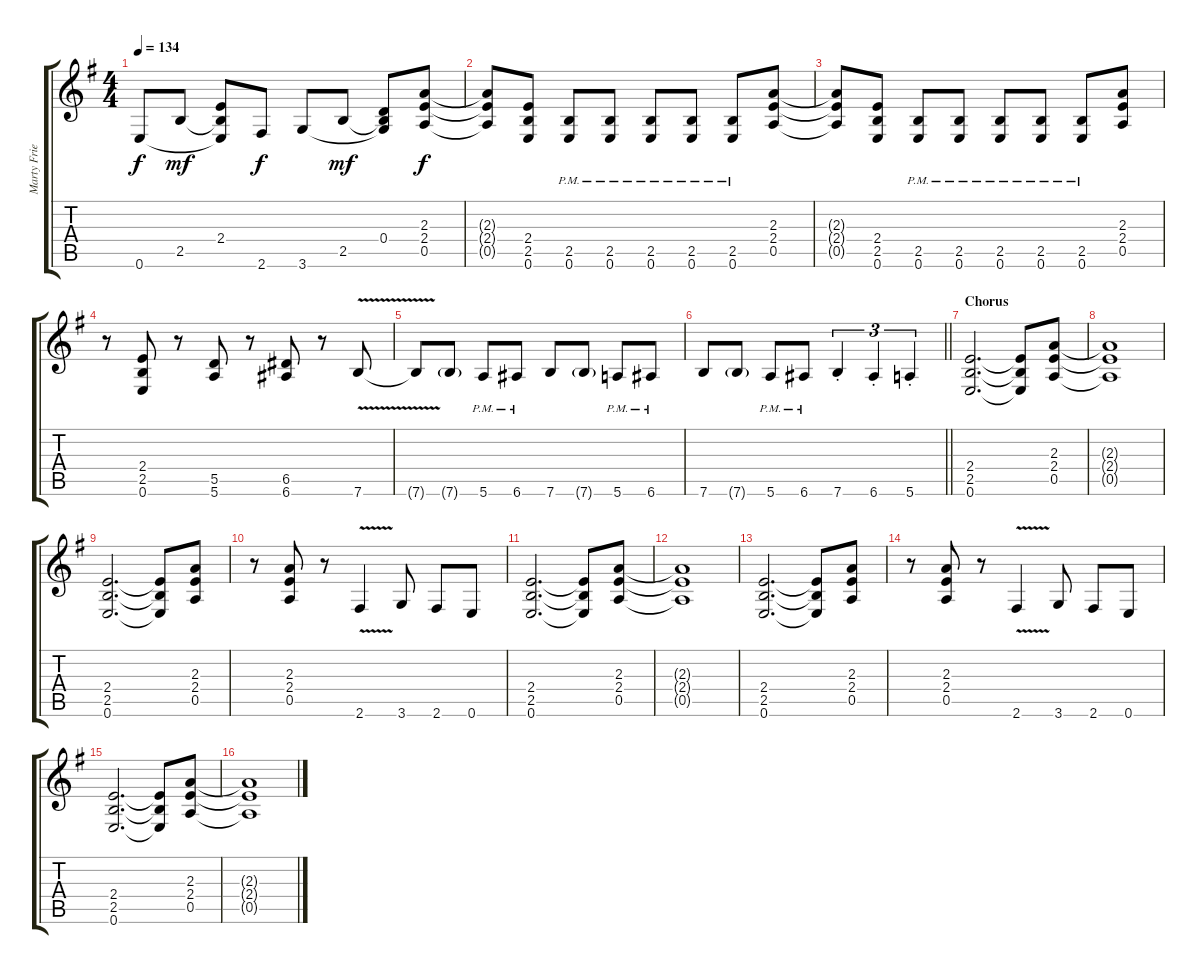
\track ("Marty Friedman" "Marty Frie") {instrument overdrivenguitar}
\staff {score tabs}
\tuning (E4 B3 G3 D3 A2 E2) {hide}
\ts (4 4)
\tempo 134
\clef g2
\ks eminor
0.6{t}.8{dy f} 2.5.8{dy mf} (2.4 2.5{t} 0.6{t}).8 2.6.8{dy f} 3.6.8 2.5.8{dy mf} (0.4 2.5{t} 3.6{t}).8 (2.3 2.4 0.5).8{dy f} |
(2.3{t} 2.4{t} 0.5{t}).8 (2.4 2.5 0.6).8 (2.5{pm} 0.6{pm}).8 (2.5{pm} 0.6{pm}).8 (2.5{pm} 0.6{pm}).8 (2.5{pm} 0.6{pm}).8 (2.5{pm} 0.6{pm}).8 (2.3 2.4 0.5).8 |
(2.3{t} 2.4{t} 0.5{t}).8 (2.4 2.5 0.6).8 (2.5{pm} 0.6{pm}).8 (2.5{pm} 0.6{pm}).8 (2.5{pm} 0.6{pm}).8 (2.5{pm} 0.6{pm}).8 (2.5{pm} 0.6{pm}).8 (2.3 2.4 0.5).8 |
r.8 (2.4 2.5 0.6).8 r.8 (5.5 5.6).8 r.8 (6.5 6.6).8 r.8 7.6{v}.8 |
7.6{t}.8 7.6{g}.8 5.6{pm}.8 6.6{pm}.8 7.6.8 7.6{g}.8 5.6{pm}.8 6.6{pm}.8 |
\barLineRight lightlight
7.6.8 7.6{g}.8 5.6{pm}.8 6.6{pm}.8 7.6{st}.4{tu (3 2)} 6.6{st}.4{tu (3 2)} 5.6{st}.4{tu (3 2)} |
\section ("" "Chorus")
(2.4 2.5 0.6).2{d volume 13 balance 13} (2.4{t} 2.5{t} 0.6{t}).8 (2.3 2.4 0.5).8 |
(2.3{t} 2.4{t} 0.5{t}).1 |
(2.4 2.5 0.6).2{d} (2.4{t} 2.5{t} 0.6{t}).8 (2.3 2.4 0.5).8 |
r.8 (2.3 2.4 0.5).8 r.8 2.6{v}.4 3.6.8 2.6.8 0.6.8 |
(2.4 2.5 0.6).2{d} (2.4{t} 2.5{t} 0.6{t}).8 (2.3 2.4 0.5).8 |
(2.3{t} 2.4{t} 0.5{t}).1 |
(2.4 2.5 0.6).2{d} (2.4{t} 2.5{t} 0.6{t}).8 (2.3 2.4 0.5).8 |
r.8 (2.3 2.4 0.5).8 r.8 2.6{v}.4 3.6.8 2.6.8 0.6.8 |
(2.4 2.5 0.6).2{d} (2.4{t} 2.5{t} 0.6{t}).8 (2.3 2.4 0.5).8 |
(2.3{t} 2.4{t} 0.5{t}).1
